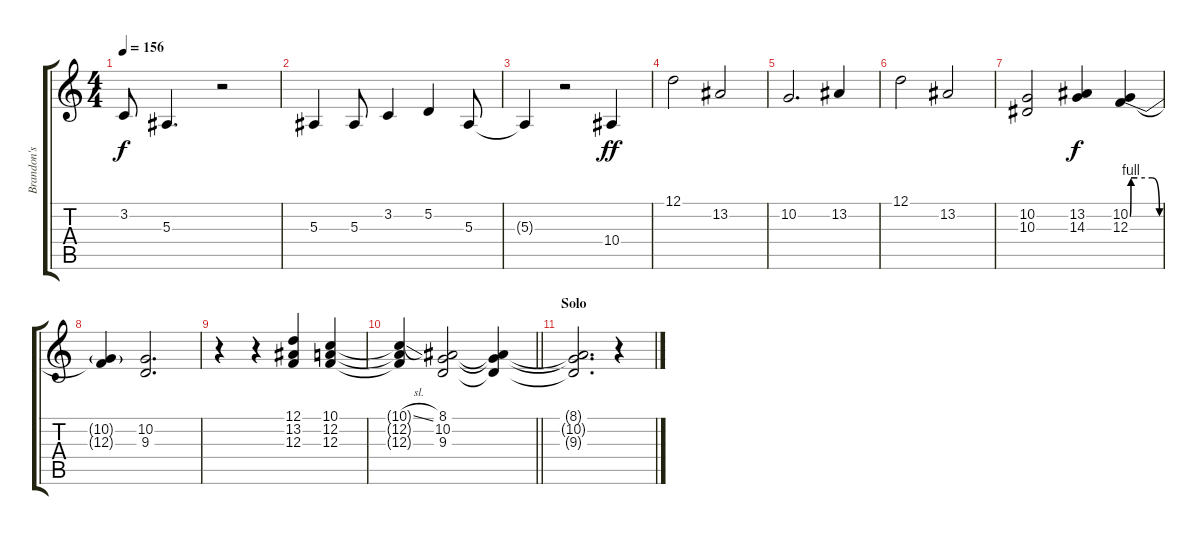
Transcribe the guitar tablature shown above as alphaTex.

\track ("Brandon's" "Brandon's") {instrument oboe}
\staff {score tabs}
\tuning (D4 A3 F3 C3 G2 C2) {hide}
\ts (4 4)
\tempo 156
\clef g2
\ks c
3.2{t}.8{dy f} 5.3.4{d} r.2 |
5.3.4 5.3.8 3.2.4 5.2.4 5.3.8 |
5.3{t}.4 r.2{volume 16 instrument oboe} 10.4.4{dy ff} |
12.1.2 13.2.2 |
10.2.2{d} 13.2.4 |
12.1.2 13.2.2 |
(10.2 10.3).2 (13.2 14.3).4{dy f} (10.2{be (custom 0 0 2 4 15 4 45 4 60 0)} 12.3).4 |
(10.2{t} 12.3{t}).4 (10.2 9.3).2{d} |
r.4 r.4 (12.1 13.2 12.3).4 (10.1 12.2 12.3).4 |
\barLineRight lightlight
(10.1{sl t} 12.2{t} 12.3{t}).4 (8.1 10.2 9.3).2 (8.1{t} 10.2{t} 9.3{t}).4 |
\section ("" "Solo")
(8.1{t} 10.2{t} 9.3{t}).2{d} r.4
